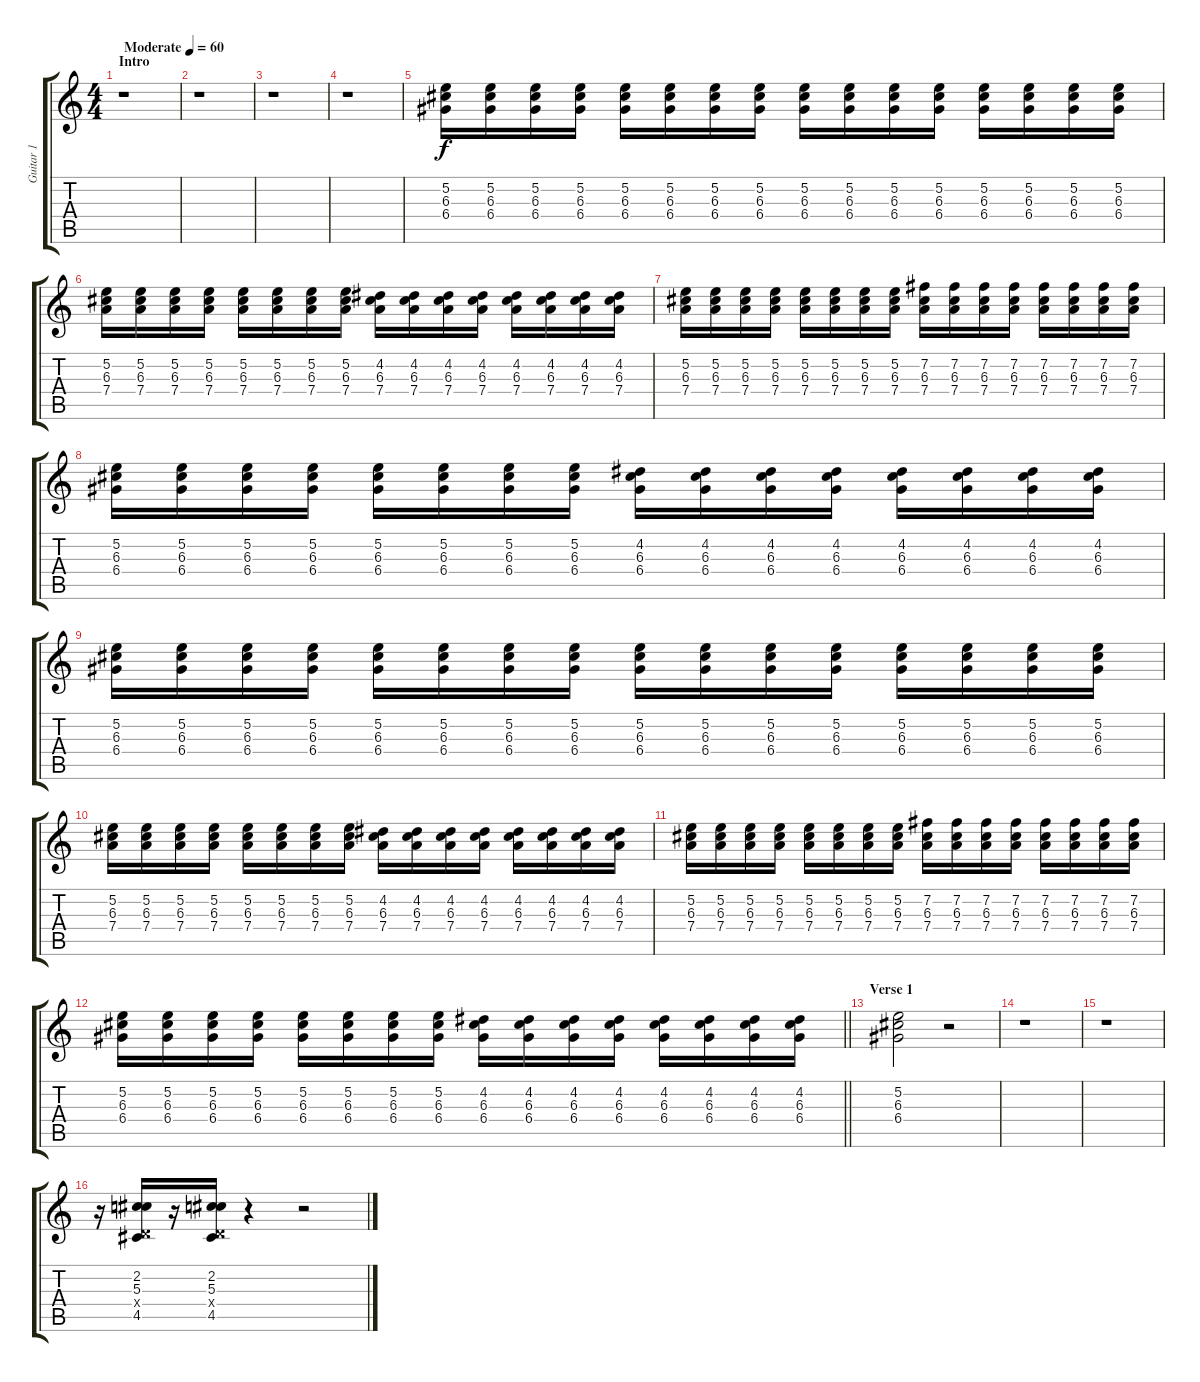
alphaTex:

\track ("Guitar 1" "Guitar 1") {instrument overdrivenguitar}
\staff {score tabs}
\tuning (E4 B3 G3 D3 A2 E2) {hide}
\ts (4 4)
\section ("" "Intro")
\tempo (60 "Moderate")
\clef g2
\ks c
r.1{dy f instrument overdrivenguitar} |
r.1 |
r.1 |
r.1 |
(5.2 6.3 6.4).16 (5.2 6.3 6.4).16 (5.2 6.3 6.4).16 (5.2 6.3 6.4).16 (5.2 6.3 6.4).16 (5.2 6.3 6.4).16 (5.2 6.3 6.4).16 (5.2 6.3 6.4).16 (5.2 6.3 6.4).16 (5.2 6.3 6.4).16 (5.2 6.3 6.4).16 (5.2 6.3 6.4).16 (5.2 6.3 6.4).16 (5.2 6.3 6.4).16 (5.2 6.3 6.4).16 (5.2 6.3 6.4).16 |
(5.2 6.3 7.4).16 (5.2 6.3 7.4).16 (5.2 6.3 7.4).16 (5.2 6.3 7.4).16 (5.2 6.3 7.4).16 (5.2 6.3 7.4).16 (5.2 6.3 7.4).16 (5.2 6.3 7.4).16 (4.2 6.3 7.4).16 (4.2 6.3 7.4).16 (4.2 6.3 7.4).16 (4.2 6.3 7.4).16 (4.2 6.3 7.4).16 (4.2 6.3 7.4).16 (4.2 6.3 7.4).16 (4.2 6.3 7.4).16 |
(5.2 6.3 7.4).16 (5.2 6.3 7.4).16 (5.2 6.3 7.4).16 (5.2 6.3 7.4).16 (5.2 6.3 7.4).16 (5.2 6.3 7.4).16 (5.2 6.3 7.4).16 (5.2 6.3 7.4).16 (7.2 6.3 7.4).16 (7.2 6.3 7.4).16 (7.2 6.3 7.4).16 (7.2 6.3 7.4).16 (7.2 6.3 7.4).16 (7.2 6.3 7.4).16 (7.2 6.3 7.4).16 (7.2 6.3 7.4).16 |
(5.2 6.3 6.4).16 (5.2 6.3 6.4).16 (5.2 6.3 6.4).16 (5.2 6.3 6.4).16 (5.2 6.3 6.4).16 (5.2 6.3 6.4).16 (5.2 6.3 6.4).16 (5.2 6.3 6.4).16 (4.2 6.3 6.4).16 (4.2 6.3 6.4).16 (4.2 6.3 6.4).16 (4.2 6.3 6.4).16 (4.2 6.3 6.4).16 (4.2 6.3 6.4).16 (4.2 6.3 6.4).16 (4.2 6.3 6.4).16 |
(5.2 6.3 6.4).16 (5.2 6.3 6.4).16 (5.2 6.3 6.4).16 (5.2 6.3 6.4).16 (5.2 6.3 6.4).16 (5.2 6.3 6.4).16 (5.2 6.3 6.4).16 (5.2 6.3 6.4).16 (5.2 6.3 6.4).16 (5.2 6.3 6.4).16 (5.2 6.3 6.4).16 (5.2 6.3 6.4).16 (5.2 6.3 6.4).16 (5.2 6.3 6.4).16 (5.2 6.3 6.4).16 (5.2 6.3 6.4).16 |
(5.2 6.3 7.4).16 (5.2 6.3 7.4).16 (5.2 6.3 7.4).16 (5.2 6.3 7.4).16 (5.2 6.3 7.4).16 (5.2 6.3 7.4).16 (5.2 6.3 7.4).16 (5.2 6.3 7.4).16 (4.2 6.3 7.4).16 (4.2 6.3 7.4).16 (4.2 6.3 7.4).16 (4.2 6.3 7.4).16 (4.2 6.3 7.4).16 (4.2 6.3 7.4).16 (4.2 6.3 7.4).16 (4.2 6.3 7.4).16 |
(5.2 6.3 7.4).16 (5.2 6.3 7.4).16 (5.2 6.3 7.4).16 (5.2 6.3 7.4).16 (5.2 6.3 7.4).16 (5.2 6.3 7.4).16 (5.2 6.3 7.4).16 (5.2 6.3 7.4).16 (7.2 6.3 7.4).16 (7.2 6.3 7.4).16 (7.2 6.3 7.4).16 (7.2 6.3 7.4).16 (7.2 6.3 7.4).16 (7.2 6.3 7.4).16 (7.2 6.3 7.4).16 (7.2 6.3 7.4).16 |
\barLineRight lightlight
(5.2 6.3 6.4).16 (5.2 6.3 6.4).16 (5.2 6.3 6.4).16 (5.2 6.3 6.4).16 (5.2 6.3 6.4).16 (5.2 6.3 6.4).16 (5.2 6.3 6.4).16 (5.2 6.3 6.4).16 (4.2 6.3 6.4).16 (4.2 6.3 6.4).16 (4.2 6.3 6.4).16 (4.2 6.3 6.4).16 (4.2 6.3 6.4).16 (4.2 6.3 6.4).16 (4.2 6.3 6.4).16 (4.2 6.3 6.4).16 |
\section ("" "Verse 1")
(5.2 6.3 6.4).2 r.2 |
r.1 |
r.1 |
r.16 (2.2 5.3 0.4{x} 4.5).16 r.16 (2.2 5.3 0.4{x} 4.5).16 r.4 r.2
